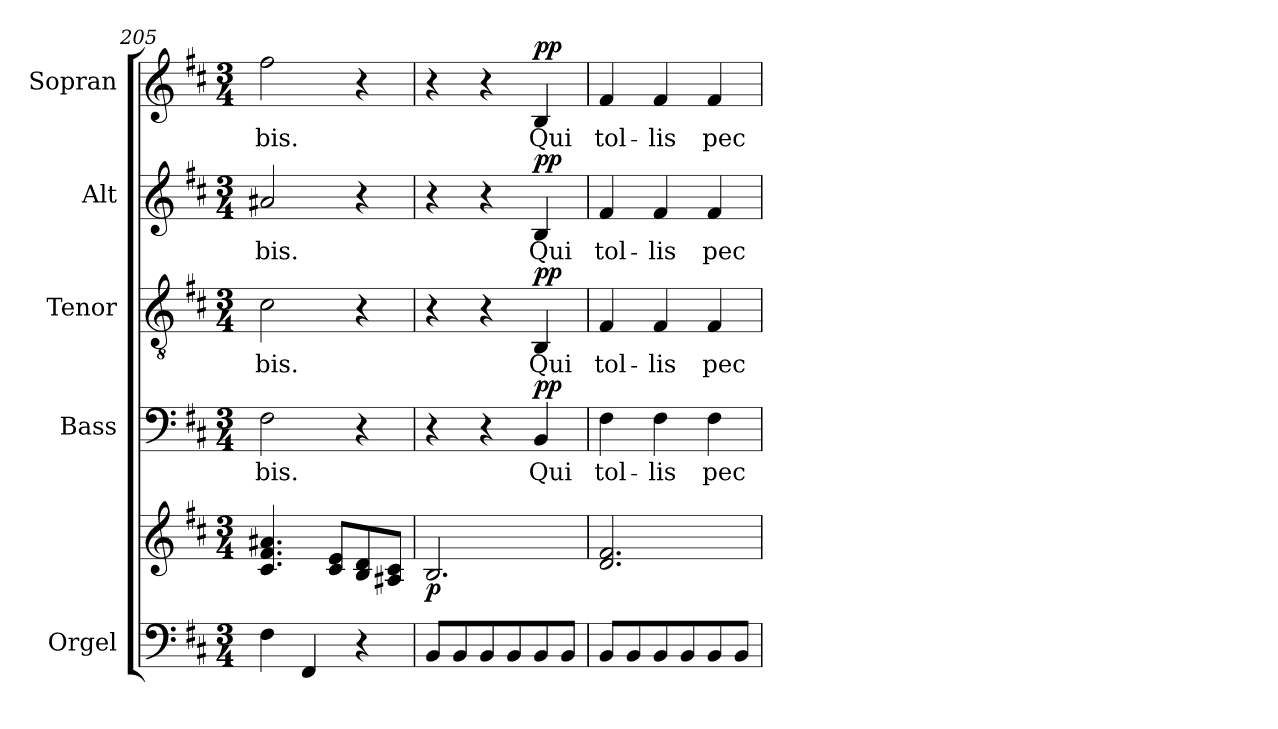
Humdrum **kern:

**kern	**kern	**dynam	**kern	**text	**dynam	**kern	**text	**dynam	**kern	**text	**dynam	**kern	**text	**dynam
*part5	*part5	*part5	*part4	*part4	*part4	*part3	*part3	*part3	*part2	*part2	*part2	*part1	*part1	*part1
*staff6	*staff5	*staff5/6	*staff4	*staff4	*staff4	*staff3	*staff3	*staff3	*staff2	*staff2	*staff2	*staff1	*staff1	*staff1
*I"Orgel	*	*	*I"Bass	*	*	*I"Tenor	*	*	*I"Alt	*	*	*I"Sopran	*	*
*I'Org.	*	*	*I'B.	*	*	*I'T.	*	*	*I'A.	*	*	*I'S.	*	*
!!LO:LB:g=z
*clefF4	*clefG2	*	*clefF4	*	*	*clefGv2	*	*	*clefG2	*	*	*clefG2	*	*
*k[f#c#]	*k[f#c#]	*	*k[f#c#]	*	*	*k[f#c#]	*	*	*k[f#c#]	*	*	*k[f#c#]	*	*
*D:	*D:	*	*D:	*	*	*D:	*	*	*D:	*	*	*D:	*	*
*M3/4	*M3/4	*	*M3/4	*	*	*M3/4	*	*	*M3/4	*	*	*M3/4	*	*
=205	=205	=205	=205	=205	=205	=205	=205	=205	=205	=205	=205	=205	=205	=205
!	!	!	!	!LO:LY:b	!	!	!LO:LY:b	!	!	!LO:LY:b	!	!	!LO:LY:b	!
4F#\	4.c#/ 4.f#/ 4.a#X/	.	2F#\	-bis.	.	2c#\	-bis.	.	2a#X/	-bis.	.	2ff#\	-bis.	.
4FF#/	.	.	.	.	.	.	.	.	.	.	.	.	.	.
.	8c#/ 8e/L	.	.	.	.	.	.	.	.	.	.	.	.	.
4r	8B/ 8d/	.	4r	.	.	4r	.	.	4r	.	.	4r	.	.
.	8A#X/ 8c#/J	.	.	.	.	.	.	.	.	.	.	.	.	.
=206	=206	=206	=206	=206	=206	=206	=206	=206	=206	=206	=206	=206	=206	=206
!	!	!LO:DY:b	!	!	!	!	!	!	!	!	!	!	!	!
8BB/L	2.B/	p	4r	.	.	4r	.	.	4r	.	.	4r	.	.
8BB/	.	.	.	.	.	.	.	.	.	.	.	.	.	.
8BB/	.	.	4r	.	.	4r	.	.	4r	.	.	4r	.	.
8BB/	.	.	.	.	.	.	.	.	.	.	.	.	.	.
!	!	!	!	!LO:LY:b	!LO:DY:a	!	!LO:LY:b	!LO:DY:a	!	!LO:LY:b	!LO:DY:a	!	!LO:LY:b	!LO:DY:a
8BB/	.	.	4BB/	Qui	pp	4BB/	Qui	pp	4B/	Qui	pp	4B/	Qui	pp
8BB/J	.	.	.	.	.	.	.	.	.	.	.	.	.	.
=207	=207	=207	=207	=207	=207	=207	=207	=207	=207	=207	=207	=207	=207	=207
!	!	!	!	!LO:LY:b	!	!	!LO:LY:b	!	!	!LO:LY:b	!	!	!LO:LY:b	!
8BB/L	2.d/ 2.f#/	.	4F#\	tol-	.	4F#/	tol-	.	4f#/	tol-	.	4f#/	tol-	.
8BB/	.	.	.	.	.	.	.	.	.	.	.	.	.	.
!	!	!	!	!LO:LY:b	!	!	!LO:LY:b	!	!	!LO:LY:b	!	!	!LO:LY:b	!
8BB/	.	.	4F#\	-lis	.	4F#/	-lis	.	4f#/	-lis	.	4f#/	-lis	.
8BB/	.	.	.	.	.	.	.	.	.	.	.	.	.	.
!	!	!	!	!LO:LY:b	!	!	!LO:LY:b	!	!	!LO:LY:b	!	!	!LO:LY:b	!
8BB/	.	.	4F#\	pec-	.	4F#/	pec-	.	4f#/	pec-	.	4f#/	pec-	.
8BB/J	.	.	.	.	.	.	.	.	.	.	.	.	.	.
=	=	=	=	=	=	=	=	=	=	=	=	=	=	=
*-	*-	*-	*-	*-	*-	*-	*-	*-	*-	*-	*-	*-	*-	*-
